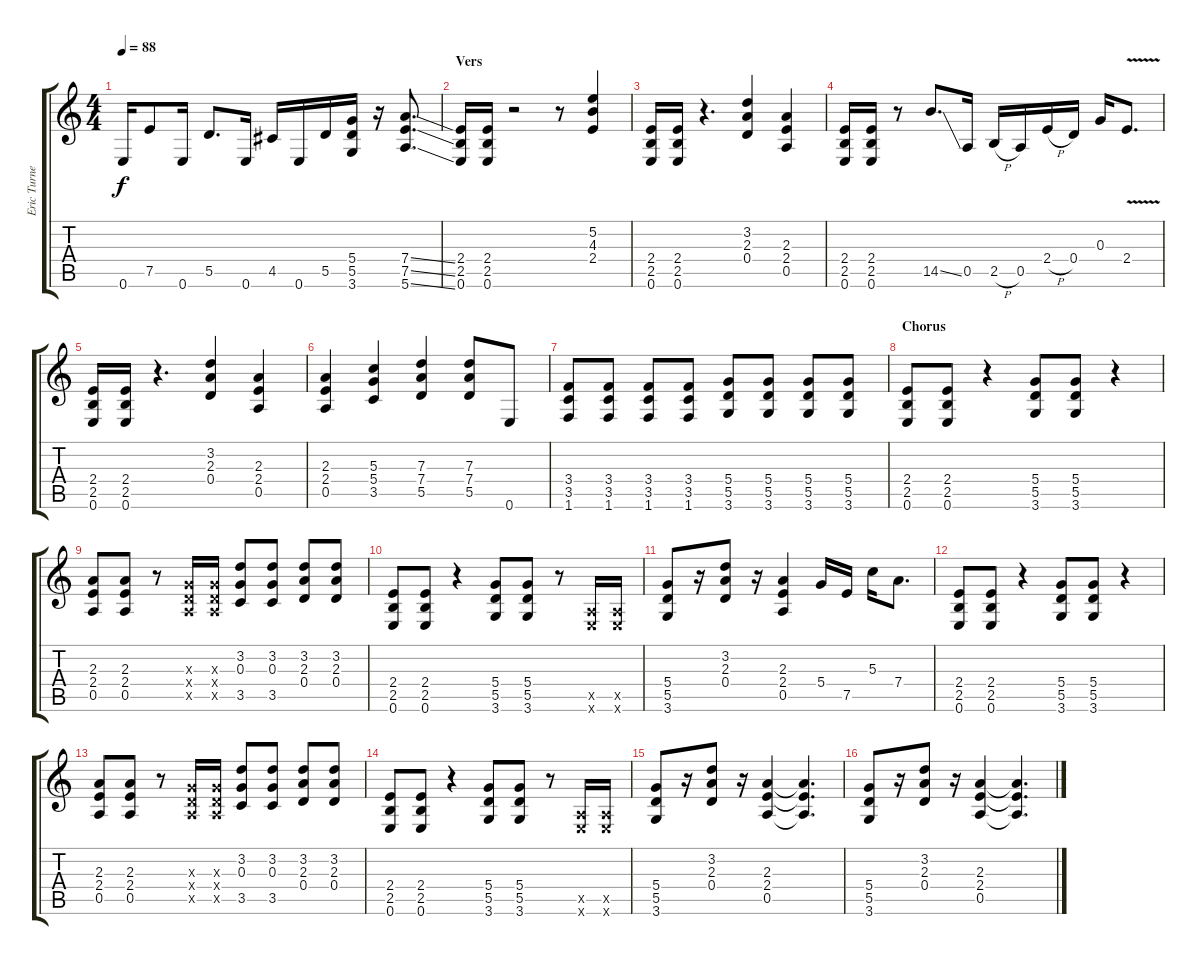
\track ("Eric Turner" "Eric Turne") {instrument distortionguitar}
\staff {score tabs}
\tuning (E4 B3 G3 D3 A2 E2) {hide}
\ts (4 4)
\tempo 88
\clef g2
\ks c
0.6.16{dy f} 7.5.8 0.6.16 5.5.8{d} 0.6.16 4.5.16 0.6.16 5.5.16 (5.4 5.5 3.6).16 r.16 (7.4{ss} 7.5{ss} 5.6{ss}).8{d} |
\section ("" "Vers")
(2.4 2.5 0.6).16 (2.4 2.5 0.6).16 r.2 r.8 (5.2 4.3 2.4).4 |
(2.4 2.5 0.6).16 (2.4 2.5 0.6).16 r.4{d} (3.2 2.3 0.4).4 (2.3 2.4 0.5).4 |
(2.4 2.5 0.6).16 (2.4 2.5 0.6).16 r.8 14.5{ss}.8{d} 0.5.16 2.5{h}.16 0.5.16 2.4{h}.16 0.4.16 0.3.16 2.4{v}.8{d} |
(2.4 2.5 0.6).16 (2.4 2.5 0.6).16 r.4{d} (3.2 2.3 0.4).4 (2.3 2.4 0.5).4 |
(2.3 2.4 0.5).4 (5.3 5.4 3.5).4 (7.3 7.4 5.5).4 (7.3 7.4 5.5).8 0.6.8 |
(3.4 3.5 1.6).8 (3.4 3.5 1.6).8 (3.4 3.5 1.6).8 (3.4 3.5 1.6).8 (5.4 5.5 3.6).8 (5.4 5.5 3.6).8 (5.4 5.5 3.6).8 (5.4 5.5 3.6).8 |
\section ("" "Chorus")
(2.4 2.5 0.6).8 (2.4 2.5 0.6).8 r.4 (5.4 5.5 3.6).8 (5.4 5.5 3.6).8 r.4 |
(2.3 2.4 0.5).8 (2.3 2.4 0.5).8 r.8 (0.3{x} 0.4{x} 0.5{x}).16 (0.3{x} 0.4{x} 0.5{x}).16 (3.2 0.3 3.5).8 (3.2 0.3 3.5).8 (3.2 2.3 0.4).8 (3.2 2.3 0.4).8 |
(2.4 2.5 0.6).8 (2.4 2.5 0.6).8 r.4 (5.4 5.5 3.6).8 (5.4 5.5 3.6).8 r.8 (0.5{x} 0.6{x}).16 (0.5{x} 0.6{x}).16 |
(5.4 5.5 3.6).8 r.16 (3.2 2.3 0.4).8 r.16 (2.3 2.4 0.5).4 5.4.16 7.5.16 5.3.16 7.4.8{d} |
(2.4 2.5 0.6).8 (2.4 2.5 0.6).8 r.4 (5.4 5.5 3.6).8 (5.4 5.5 3.6).8 r.4 |
(2.3 2.4 0.5).8 (2.3 2.4 0.5).8 r.8 (0.3{x} 0.4{x} 0.5{x}).16 (0.3{x} 0.4{x} 0.5{x}).16 (3.2 0.3 3.5).8 (3.2 0.3 3.5).8 (3.2 2.3 0.4).8 (3.2 2.3 0.4).8 |
(2.4 2.5 0.6).8 (2.4 2.5 0.6).8 r.4 (5.4 5.5 3.6).8 (5.4 5.5 3.6).8 r.8 (0.5{x} 0.6{x}).16 (0.5{x} 0.6{x}).16 |
(5.4 5.5 3.6).8 r.16 (3.2 2.3 0.4).8 r.16 (2.3 2.4 0.5).4 (2.3{t} 2.4{t} 0.5{t}).4{d} |
(5.4 5.5 3.6).8 r.16 (3.2 2.3 0.4).8 r.16 (2.3 2.4 0.5).4 (2.3{t} 2.4{t} 0.5{t}).4{d}
